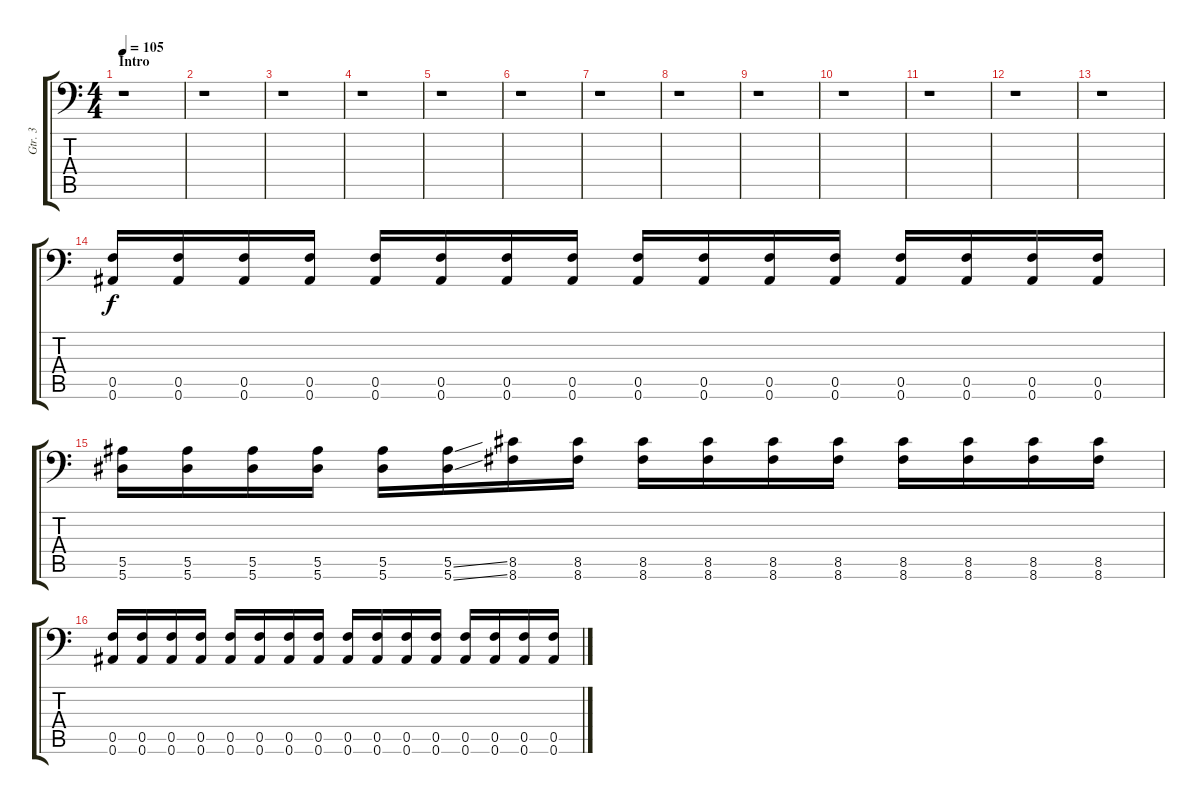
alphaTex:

\track ("Gtr. 3" "Gtr. 3") {instrument distortionguitar}
\staff {score tabs}
\tuning (C4 G3 Eb3 Bb2 F2 Bb1) {hide}
\ts (4 4)
\section ("" "Intro")
\tempo 105
\clef f4
\ks c
r.1{dy f instrument distortionguitar} |
r.1 |
r.1 |
r.1 |
r.1 |
r.1 |
r.1 |
r.1 |
r.1 |
r.1 |
r.1 |
r.1 |
r.1 |
(0.5 0.6).16 (0.5 0.6).16 (0.5 0.6).16 (0.5 0.6).16 (0.5 0.6).16 (0.5 0.6).16 (0.5 0.6).16 (0.5 0.6).16 (0.5 0.6).16 (0.5 0.6).16 (0.5 0.6).16 (0.5 0.6).16 (0.5 0.6).16 (0.5 0.6).16 (0.5 0.6).16 (0.5 0.6).16 |
(5.5 5.6).16 (5.5 5.6).16 (5.5 5.6).16 (5.5 5.6).16 (5.5 5.6).16 (5.5{ss} 5.6{ss}).16 (8.5 8.6).16 (8.5 8.6).16 (8.5 8.6).16 (8.5 8.6).16 (8.5 8.6).16 (8.5 8.6).16 (8.5 8.6).16 (8.5 8.6).16 (8.5 8.6).16 (8.5 8.6).16 |
(0.5 0.6).16 (0.5 0.6).16 (0.5 0.6).16 (0.5 0.6).16 (0.5 0.6).16 (0.5 0.6).16 (0.5 0.6).16 (0.5 0.6).16 (0.5 0.6).16 (0.5 0.6).16 (0.5 0.6).16 (0.5 0.6).16 (0.5 0.6).16 (0.5 0.6).16 (0.5 0.6).16 (0.5 0.6).16
